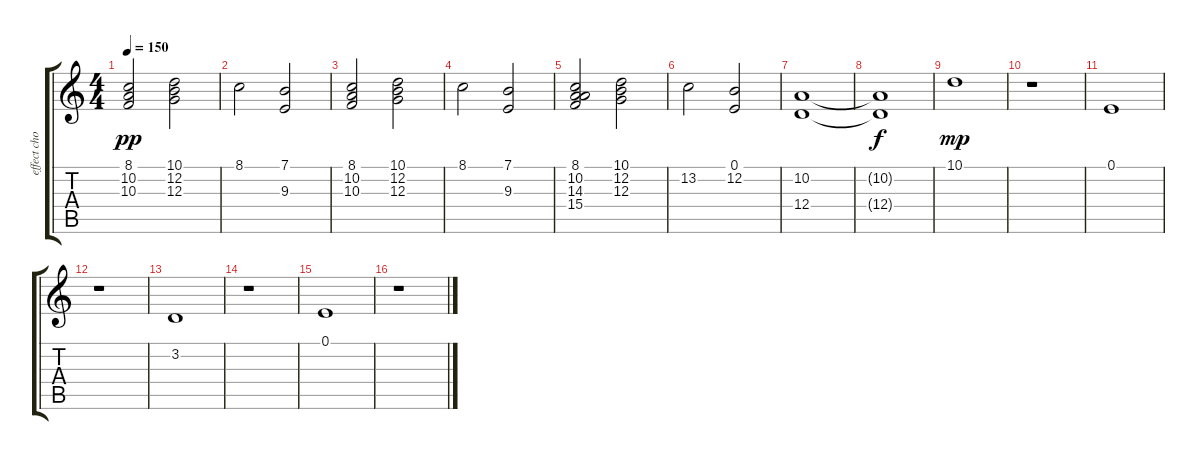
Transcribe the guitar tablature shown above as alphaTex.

\track ("effect chorus" "effect cho") {instrument fx5brightness}
\staff {score tabs}
\tuning (E4 B3 G3 D3 A2 E2) {hide}
\ts (4 4)
\tempo 150
\clef g2
\ks c
(8.1 10.2 10.3).2{dy pp} (10.1 12.2 12.3).2 |
8.1.2 (7.1 9.3).2 |
(8.1 10.2 10.3).2 (10.1 12.2 12.3).2 |
8.1.2 (7.1 9.3).2 |
(8.1 10.2 14.3 15.4).2 (10.1 12.2 12.3).2 |
13.2.2 (0.1 12.2).2 |
(10.2 12.4).1 |
(10.2{t} 12.4{t}).1{dy f} |
10.1.1{dy mp} |
r.1 |
0.1.1 |
r.1 |
3.2.1 |
r.1 |
0.1.1 |
r.1
